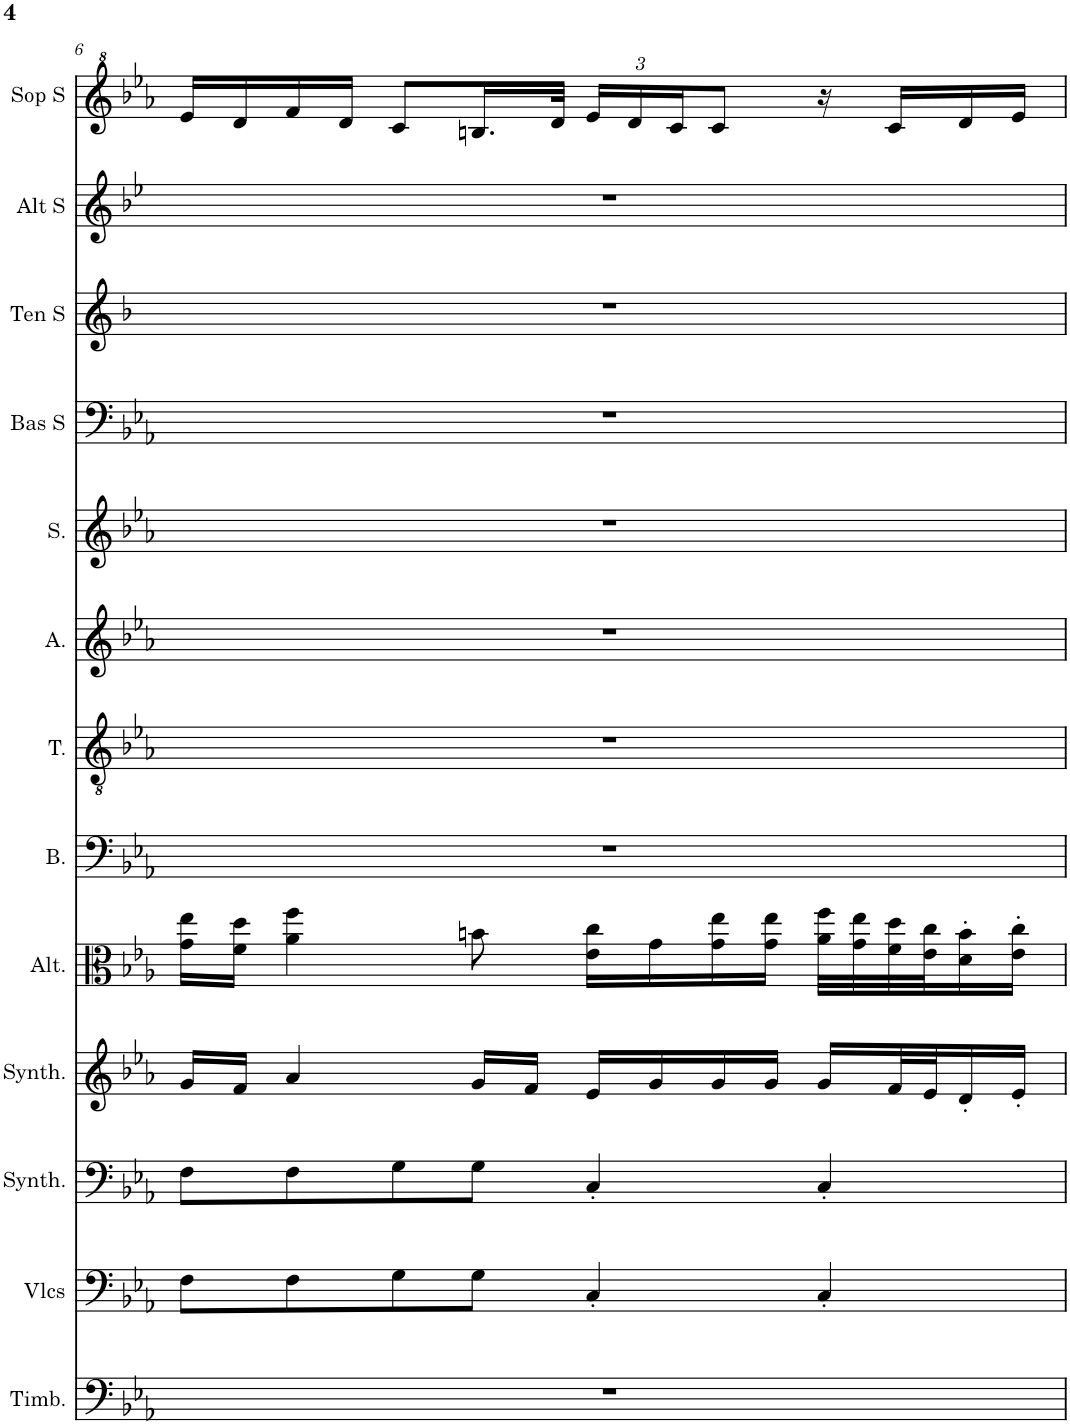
**kern	**kern	**kern	**kern	**kern	**kern	**kern	**kern	**kern	**kern	**kern	**kern	**kern
*part13	*part12	*part11	*part10	*part9	*part8	*part7	*part6	*part5	*part4	*part3	*part2	*part1
*staff13	*staff12	*staff11	*staff10	*staff9	*staff8	*staff7	*staff6	*staff5	*staff4	*staff3	*staff2	*staff1
*I"Timbales, Staff-1	*I"Violoncelles, D'Bass/Strings, etc	*I"Synthétiseur d'instruments à cordes, Synth strings, etc	*I"Synthétiseur d'instruments à cordes, Synth strings 2	*I"Altos, 1st violins	*I"Basse	*I"Ténor	*I"Alto	*I"Soprano	*I"Basse Solo	*I"Tenor Solo	*I"Alto Solo	*I"Soprano Solo
*I'Timb.	*I'Vlcs	*I'Synth.	*I'Synth.	*I'Alt.	*I'B.	*I'T.	*I'A.	*I'S.	*I'Bas S	*I'Ten S	*I'Alt S	*I'Sop S
!!LO:PB:g=z
*clefF4	*clefF4	*clefF4	*clefG2	*clefC3	*clefF4	*clefGv2	*clefG2	*clefG2	*clefF4	*clefG2	*clefG2	*clefG^2
*	*	*	*	*	*	*	*	*	*	*Trd8c14	*Trd4c7	*
*k[b-e-a-]	*k[b-e-a-]	*k[b-e-a-]	*k[b-e-a-]	*k[b-e-a-]	*k[b-e-a-]	*k[b-e-a-]	*k[b-e-a-]	*k[b-e-a-]	*k[b-e-a-]	*k[b-]	*k[b-e-]	*k[b-e-a-]
*M4/4	*M4/4	*M4/4	*M4/4	*M4/4	*M4/4	*M4/4	*M4/4	*M4/4	*M4/4	*M4/4	*M4/4	*M4/4
=6	=6	=6	=6	=6	=6	=6	=6	=6	=6	=6	=6	=6
1r	8F\L	8F\L	16g/LL	16g\ 16ee-\LL	1r	1r	1r	1r	1r	1r	1r	16ee-/LL
.	.	.	16f/JJ	16f\ 16dd\JJ	.	.	.	.	.	.	.	16dd/
.	8F\	8F\	4a-/	4a-\ 4ff\	.	.	.	.	.	.	.	16ff/
.	.	.	.	.	.	.	.	.	.	.	.	16dd/JJ
.	8G\	8G\	.	.	.	.	.	.	.	.	.	8cc/L
.	8G\J	8G\J	16g/LL	8bn\	.	.	.	.	.	.	.	16.bn/L
.	.	.	16f/JJ	.	.	.	.	.	.	.	.	.
.	.	.	.	.	.	.	.	.	.	.	.	32dd/JJk
*	*	*	*	*	*	*	*	*	*	*	*	*Xbrackettup
.	4C'/	4C'/	16e-/LL	16e-\ 16cc\LL	.	.	.	.	.	.	.	24ee-/LL
.	.	.	.	.	.	.	.	.	.	.	.	24dd/
.	.	.	16g/	16g\	.	.	.	.	.	.	.	.
.	.	.	.	.	.	.	.	.	.	.	.	24cc/J
.	.	.	16g/	16g\ 16ee-\	.	.	.	.	.	.	.	8cc/J
.	.	.	16g/JJ	16g\ 16ee-\JJ	.	.	.	.	.	.	.	.
.	4C'/	4C'/	16g/LL	32a-\ 32ff\LLL	.	.	.	.	.	.	.	16r
.	.	.	.	32g\ 32ee-\	.	.	.	.	.	.	.	.
.	.	.	32f/L	32f\ 32dd\	.	.	.	.	.	.	.	16cc/LL
.	.	.	32e-/J	32e-\ 32cc\J	.	.	.	.	.	.	.	.
.	.	.	16d'/	16d\' 16b\'	.	.	.	.	.	.	.	16dd/
.	.	.	16e-'/JJ	16e-\' 16cc\'JJ	.	.	.	.	.	.	.	16ee-/JJ
=	=	=	=	=	=	=	=	=	=	=	=	=
*-	*-	*-	*-	*-	*-	*-	*-	*-	*-	*-	*-	*-
